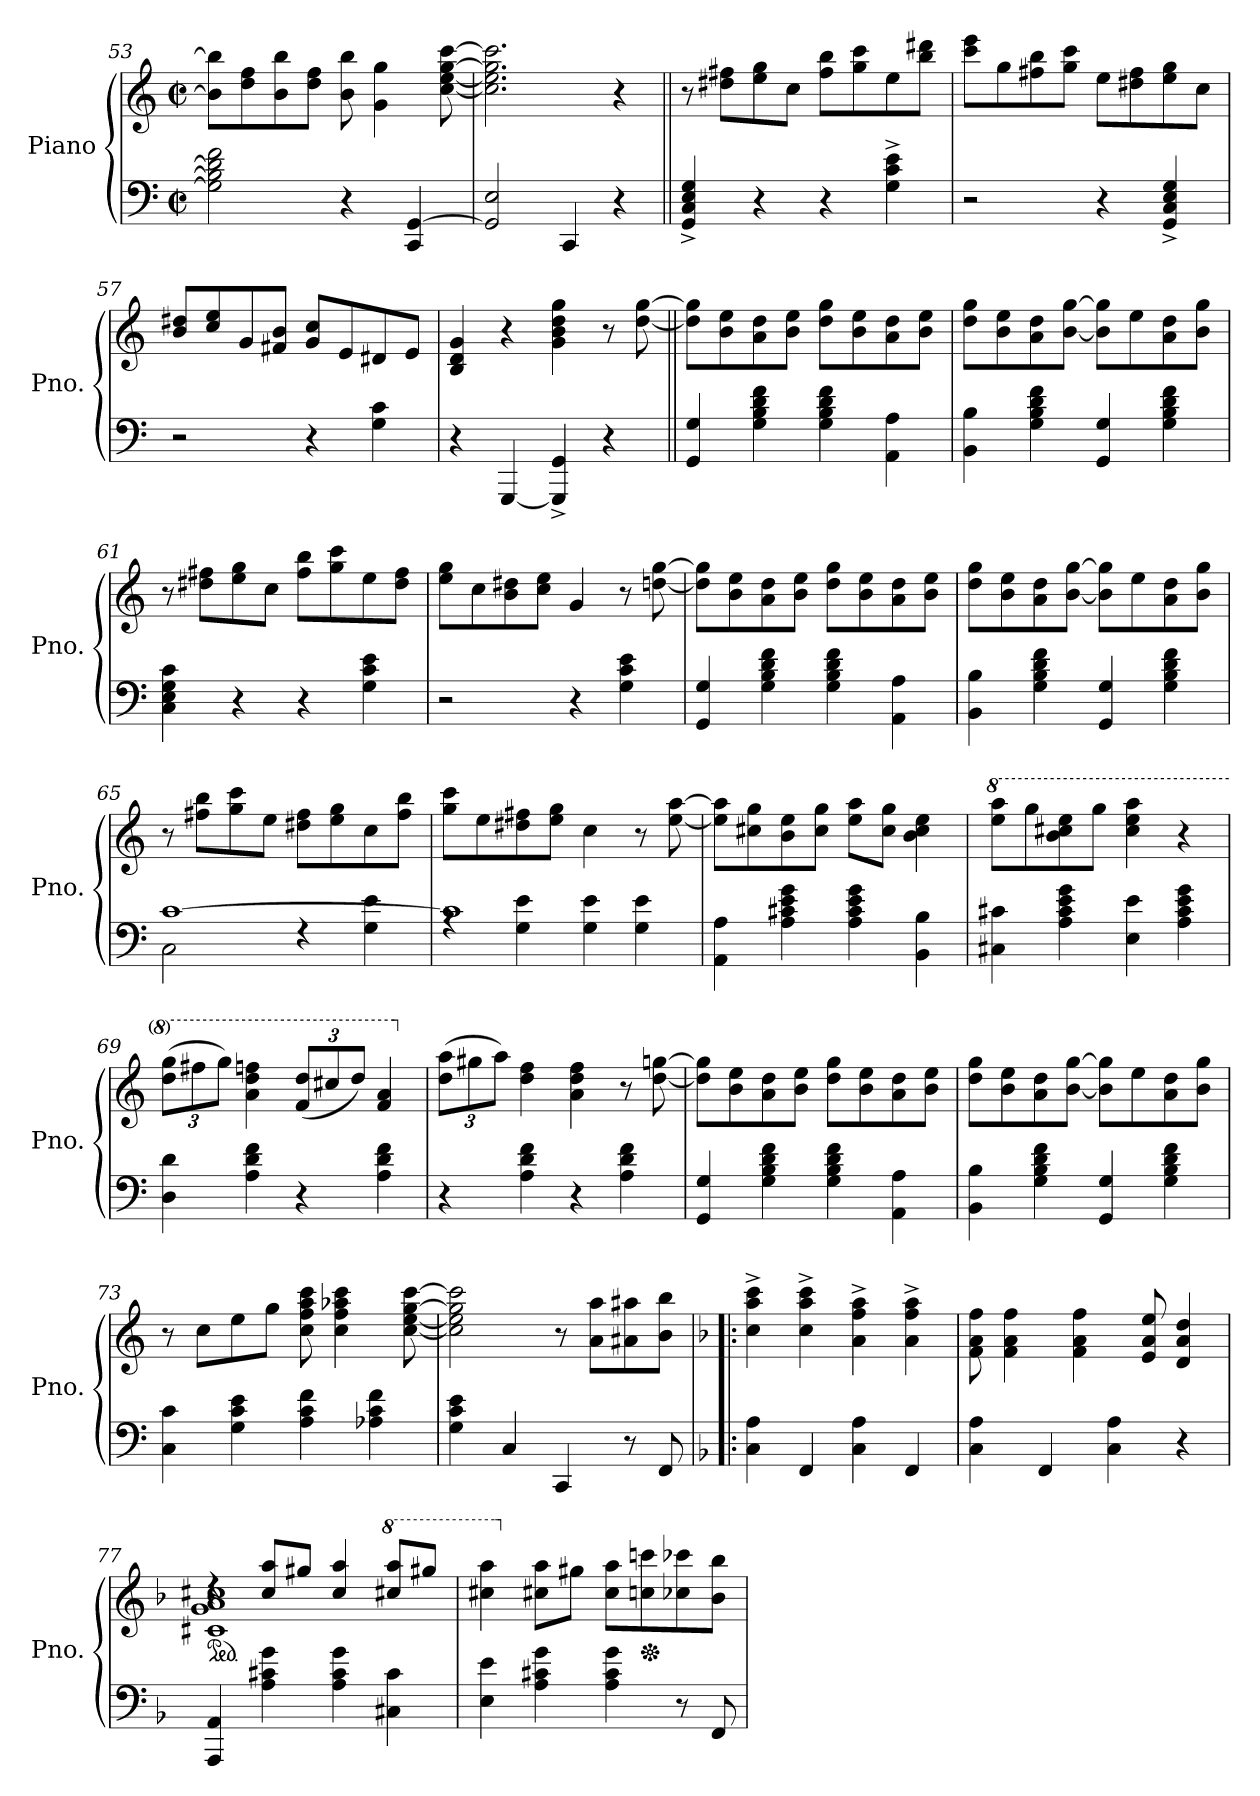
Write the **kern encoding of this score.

**kern	**kern
*part1	*part1
*staff2	*staff1
*I"Piano	*
*I'Pno.	*
*clefF4	*clefG2
*k[]	*k[]
*M2/2	*M2/2
*met(c|)	*met(c|)
=53	=53
2G\] 2B\] 2d\] 2f\	8b\] 8bb\]L
.	8dd\ 8ff\
.	8b\ 8bb\
.	8dd\ 8ff\J
4r	8b\ 8bb\
.	4g\ 4gg\
4CC/ [4GG/	.
.	[8cc\ [8ee\ [8gg\ [8ccc\
=54	=54
2GG/] 2E/	2.cc\] 2.ee\] 2.gg\] 2.ccc\]
4CC/	.
4r	4r
!!LO:LB:g=z
=55||	=55||
4GG/^ 4C/^ 4E/^ 4G/^	8r
.	8dd#X\ 8ff#X\L
4r	8ee\ 8gg\
.	8cc\J
4r	8ff#\ 8bb\L
.	8gg\ 8ccc\
4G\^ 4c\^ 4e\^	8ee\
.	8bb\ 8ddd#X\J
=56	=56
2r	8ccc\ 8eee\L
.	8gg\
.	8ff#X\ 8bb\
.	8gg\ 8ccc\J
4r	8ee\L
.	8dd#X\ 8ff#\
4GG/^ 4C/^ 4E/^ 4G/^	8ee\ 8gg\
.	8cc\J
=57	=57
2r	8b/ 8dd#X/L
.	8cc/ 8ee/
.	8g/
.	8f#X/ 8b/J
4r	8g/ 8cc/L
.	8e/
4G\ 4c\	8d#X/
.	8e/J
=58	=58
4r	4B/ 4d/ 4g/
[4GGG/	4r
4GGG/]^ 4GG/^	4g\ 4b\ 4dd\ 4gg\
4r	8r
.	[8dd\ [8gg\
!!LO:LB:g=z
=59||	=59||
4GG/ 4G/	8dd\] 8gg\]L
.	8b\ 8ee\
4G\ 4B\ 4d\ 4f\	8a\ 8dd\
.	8b\ 8ee\J
4G\ 4B\ 4d\ 4f\	8dd\ 8gg\L
.	8b\ 8ee\
4AA\ 4A\	8a\ 8dd\
.	8b\ 8ee\J
=60	=60
4BB\ 4B\	8dd\ 8gg\L
.	8b\ 8ee\
4G\ 4B\ 4d\ 4f\	8a\ 8dd\
.	[8b\ [8gg\J
4GG/ 4G/	8b\] 8gg\]L
.	8ee\
4G\ 4B\ 4d\ 4f\	8a\ 8dd\
.	8b\ 8gg\J
=61	=61
4C\ 4E\ 4G\ 4c\	8r
.	8dd#X\ 8ff#X\L
4r	8ee\ 8gg\
.	8cc\J
4r	8ff#\ 8bb\L
.	8gg\ 8ccc\
4G\ 4c\ 4e\	8ee\
.	8dd#\ 8ff#\J
=62	=62
2r	8ee\ 8gg\L
.	8cc\
.	8b\ 8dd#X\
.	8cc\ 8ee\J
4r	4g/
4G\ 4c\ 4e\	8r
.	[8ddn\ [8gg\
!!LO:PB:g=z
=63	=63
4GG/ 4G/	8dd\] 8gg\]L
.	8b\ 8ee\
4G\ 4B\ 4d\ 4f\	8a\ 8dd\
.	8b\ 8ee\J
4G\ 4B\ 4d\ 4f\	8dd\ 8gg\L
.	8b\ 8ee\
4AA\ 4A\	8a\ 8dd\
.	8b\ 8ee\J
=64	=64
4BB\ 4B\	8dd\ 8gg\L
.	8b\ 8ee\
4G\ 4B\ 4d\ 4f\	8a\ 8dd\
.	[8b\ [8gg\J
4GG/ 4G/	8b\] 8gg\]L
.	8ee\
4G\ 4B\ 4d\ 4f\	8a\ 8dd\
.	8b\ 8gg\J
=65	=65
*^	*
[1c	2C\	8r
.	.	8ff#X\ 8bb\L
.	.	8gg\ 8ccc\
.	.	8ee\J
.	4rF	8dd#X\ 8ff#\L
.	.	8ee\ 8gg\
.	4G\ 4e\	8cc\
.	.	8ff#\ 8bb\J
=66	=66	=66
1c]	4rA	8gg\ 8ccc\L
.	.	8ee\
.	4G\ 4e\	8dd#X\ 8ff#X\
.	.	8ee\ 8gg\J
.	4G\ 4e\	4cc\
.	4G\ 4e\	8r
.	.	[8ee\ [8aa\
*v	*v	*
!!LO:LB:g=z
=67	=67
4AA\ 4A\	8ee\] 8aa\]L
.	8cc#X\ 8gg\
4A\ 4c#X\ 4e\ 4g\	8b\ 8ee\
.	8cc#\ 8gg\J
4A\ 4c#\ 4e\ 4g\	8ee\ 8aa\L
.	8cc#\ 8gg\J
4BB\ 4B\	4b\ 4cc#\ 4ee\
=68	=68
*	*8va
4C#X\ 4c#X\	8eee\ 8aaa\L
.	8ggg\
4A\ 4c#\ 4e\ 4g\	8bb\ 8ccc#X\ 8eee\
.	8ggg\J
4E\ 4e\	4ccc#\ 4eee\ 4aaa\
4A\ 4c#\ 4e\ 4g\	4r
=69	=69
*	*Xbrackettup
4D\ 4d\	(>12ddd\ 12ggg\L
.	12fff#X\
.	12ggg\J)
4A\ 4d\ 4f\	4aa\ 4ddd\ 4fffn\
4r	(>12ff/ 12ddd/L
.	12ccc#X/
.	12ddd/J)
4A\ 4d\ 4f\	4ff/ 4aa/
=70	=70
*	*X8va
4r	(>12dd\ 12aa\L
.	12gg#X\
.	12aa\J)
4A\ 4d\ 4f\	4dd\ 4ff\
4r	4a\ 4dd\ 4ff\
4A\ 4d\ 4f\	8r
.	[8dd\ [8ggn\
!!LO:LB:g=z
=71	=71
4GG/ 4G/	8dd\] 8gg\]L
.	8b\ 8ee\
4G\ 4B\ 4d\ 4f\	8a\ 8dd\
.	8b\ 8ee\J
4G\ 4B\ 4d\ 4f\	8dd\ 8gg\L
.	8b\ 8ee\
4AA\ 4A\	8a\ 8dd\
.	8b\ 8ee\J
=72	=72
4BB\ 4B\	8dd\ 8gg\L
.	8b\ 8ee\
4G\ 4B\ 4d\ 4f\	8a\ 8dd\
.	[8b\ [8gg\J
4GG/ 4G/	8b\] 8gg\]L
.	8ee\
4G\ 4B\ 4d\ 4f\	8a\ 8dd\
.	8b\ 8gg\J
=73	=73
4C\ 4c\	8r
.	8cc\L
4G\ 4c\ 4e\	8ee\
.	8gg\J
4A\ 4c\ 4f\	8cc\ 8ff\ 8aa\ 8ccc\
.	4cc\ 4ff\ 4aa-X\ 4ccc\
4A-X\ 4c\ 4f\	.
.	[8cc\ [8ee\ [8gg\ [8ccc\
=74	=74
4G\ 4c\ 4e\	2cc\] 2ee\] 2gg\] 2ccc\]
4C/	.
4CC/	8r
.	8a\ 8aa\L
8r	8a#X\ 8aa#X\
8FF/	8b\ 8bb\J
!!LO:LB:g=z
=75!|:	=75!|:
*k[b-]	*k[b-]
4C\ 4A\	4cc\^ 4aa\^ 4ccc\^
4FF/	4cc\^ 4aa\^ 4ccc\^
4C\ 4A\	4a\^ 4ff\^ 4aa\^
4FF/	4a\^ 4ff\^ 4aa\^
=76	=76
4C\ 4A\	8f\ 8a\ 8ff\
.	4f\ 4a\ 4ff\
4FF/	.
.	4f\ 4a\ 4ff\
4C\ 4A\	.
.	8e/ 8a/ 8ee/
4r	4d/ 4a/ 4dd/
=77	=77
*	*ped
*	*^
4AAA/ 4AA/	4rdd	1c#X 1g 1a 1cc#X
4A\ 4c#X\ 4g\	8cc#/ 8aa/L	.
.	8gg#X/J	.
4A\ 4c#\ 4g\	4cc#/ 4aa/	.
*	*8va	*
4C#X\ 4c#\	8ccc#X/ 8aaa/L	.
.	8ggg#X/J	.
*	*v	*v
=78	=78
4E\ 4e\	4ccc#X\ 4aaa\
*	*X8va
4A\ 4c#X\ 4g\	8cc#X\ 8aa\L
.	8gg#X\J
4A\ 4c#\ 4g\	8cc#\ 8aa\L
*	*Xped
.	8ccn\ 8cccn\
8r	8cc-X\ 8ccc-X\
8FF/	8b-\ 8bb-\J
=	=
*-	*-
